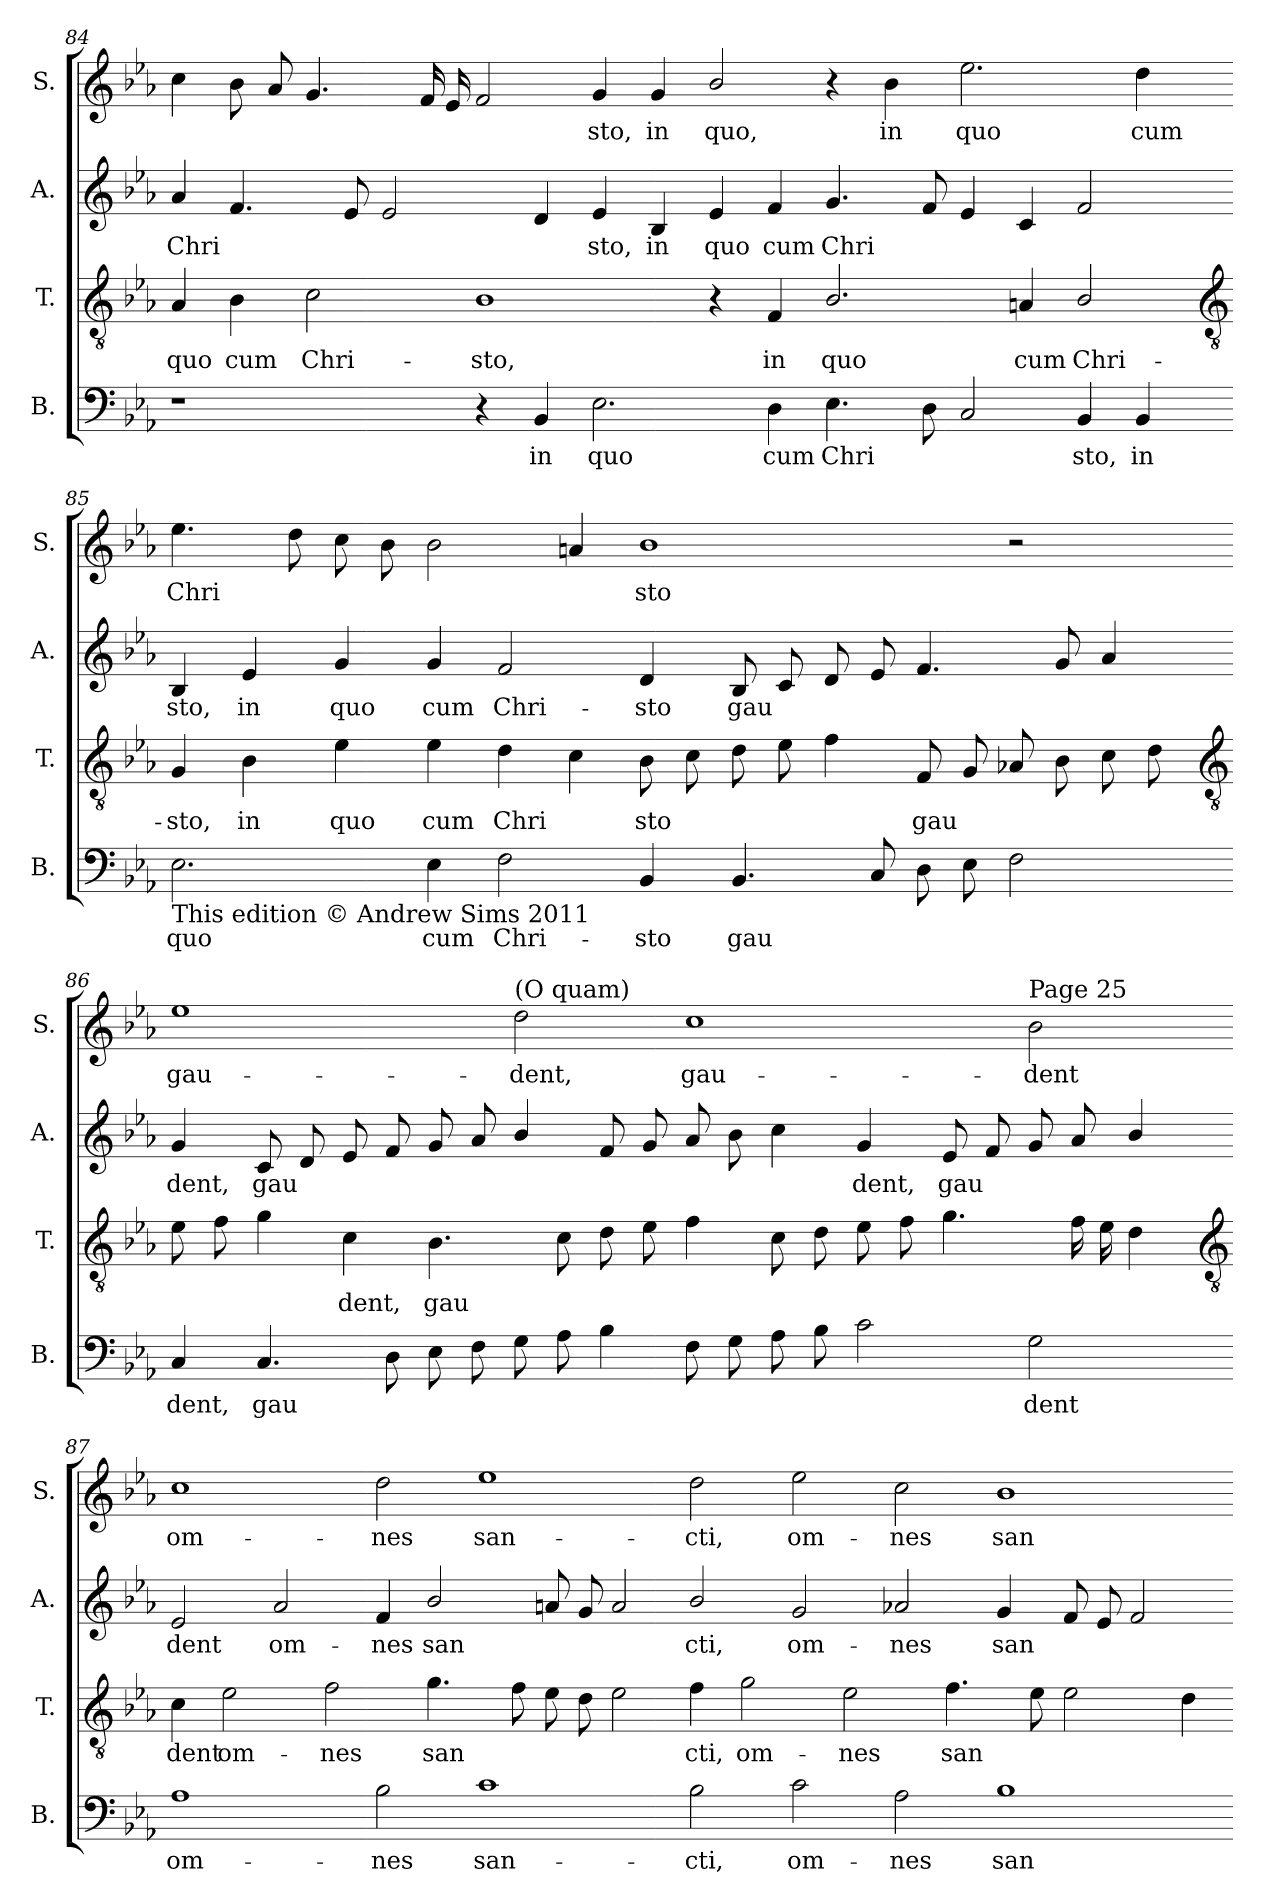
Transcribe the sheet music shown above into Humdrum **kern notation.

**kern	**text	**kern	**text	**kern	**text	**kern	**text
*part4	*part4	*part3	*part3	*part2	*part2	*part1	*part1
*staff4	*staff4	*staff3	*staff3	*staff2	*staff2	*staff1	*staff1
*I"B.	*	*I"T.	*	*I"A.	*	*I"S.	*
*I'B.	*	*I'T.	*	*I'A.	*	*I'S.	*
!!LO:LB:g=z
*clefF4	*	*clefGv2	*	*clefG2	*	*clefG2	*
*k[b-e-a-]	*	*k[b-e-a-]	*	*k[b-e-a-]	*	*k[b-e-a-]	*
*E-:	*	*E-:	*	*E-:	*	*E-:	*
=84	=84	=84	=84	=84	=84	=84	=84
!	!	!	!LO:LY:b	!	!LO:LY:b	!	!
1r	.	4A-	quo	4a-	Chri	4cc	.
!	!	!	!LO:LY:b	!	!	!	!
.	.	4B-	cum	4.f	.	8b-	.
.	.	.	.	.	.	8a-	.
!	!	!	!LO:LY:b	!	!	!	!
.	.	2c	Chri-	.	.	4.g	.
.	.	.	.	8e-	.	.	.
.	.	.	.	2e-	.	.	.
.	.	.	.	.	.	16f	.
.	.	.	.	.	.	16e-	.
!	!	!	!LO:LY:b	!	!	!	!
4r	.	1B-	-sto,	.	.	2f	.
!	!LO:LY:b	!	!	!	!	!	!
4BB-	in	.	.	4d	.	.	.
!	!LO:LY:b	!	!	!	!LO:LY:b	!	!LO:LY:b
2.E-	quo	.	.	4e-	sto,	4g	sto,
!	!	!	!	!	!LO:LY:b	!	!LO:LY:b
.	.	.	.	4B-	in	4g	in
!	!	!	!	!	!LO:LY:b	!	!LO:LY:b
.	.	4r	.	4e-	quo	2b-/	quo,
!	!LO:LY:b	!	!LO:LY:b	!	!LO:LY:b	!	!
4D	cum	4F	in	4f	cum	.	.
!	!LO:LY:b	!	!LO:LY:b	!	!LO:LY:b	!	!
4.E-	Chri	2.B-/	quo	4.g	Chri	4r	.
!	!	!	!	!	!	!	!LO:LY:b
.	.	.	.	.	.	4b-	in
8D	.	.	.	8f	.	.	.
!	!	!	!	!	!	!	!LO:LY:b
2C	.	.	.	4e-	.	2.ee-	quo
!	!	!	!LO:LY:b	!	!	!	!
.	.	4An/	cum	4c	.	.	.
!	!LO:LY:b	!	!LO:LY:b	!	!	!	!
4BB-	sto,	2B-/	Chri-	2f	.	.	.
!	!LO:LY:b	!	!	!	!	!	!LO:LY:b
4BB-	in	.	.	.	.	4dd	cum
!!LO:LB:g=z
=85-	=85-	=85-	=85-	=85-	=85-	=85-	=85-
*	*	*clefGv2	*	*	*	*	*
!LO:TX:b:t=This edition © Andrew Sims 2011	!	!	!	!	!	!	!
!	!LO:LY:b	!	!LO:LY:b	!	!LO:LY:b	!	!LO:LY:b
2.E-	quo	4G	-sto,	4B-	sto,	4.ee-	Chri
!	!	!	!LO:LY:b	!	!LO:LY:b	!	!
.	.	4B-	in	4e-	in	.	.
.	.	.	.	.	.	8dd	.
!	!	!	!LO:LY:b	!	!LO:LY:b	!	!
.	.	4e-	quo	4g	quo	8cc	.
.	.	.	.	.	.	8b-	.
!	!LO:LY:b	!	!LO:LY:b	!	!LO:LY:b	!	!
4E-	cum	4e-	cum	4g	cum	2b-	.
!	!LO:LY:b	!	!LO:LY:b	!	!LO:LY:b	!	!
2F	Chri-	4d	Chri	2f	Chri-	.	.
.	.	4c	.	.	.	4an	.
!	!LO:LY:b	!	!LO:LY:b	!	!LO:LY:b	!	!LO:LY:b
4BB-	-sto	8B-	sto	4d	-sto	1b-	sto
.	.	8c	.	.	.	.	.
!	!LO:LY:b	!	!	!	!LO:LY:b	!	!
4.BB-	gau	8d	.	8B-	gau	.	.
.	.	8e-	.	8c	.	.	.
.	.	4f	.	8d	.	.	.
8C	.	.	.	8e-	.	.	.
!	!	!	!LO:LY:b	!	!	!	!
8D	.	8F	gau	4.f	.	.	.
8E-	.	8G	.	.	.	.	.
2F	.	8A-	.	.	.	2r	.
.	.	8B-	.	8g	.	.	.
.	.	8c	.	4a-	.	.	.
.	.	8d	.	.	.	.	.
!!LO:LB:g=z
=86-	=86-	=86-	=86-	=86-	=86-	=86-	=86-
*	*	*clefGv2	*	*	*	*	*
!	!LO:LY:b	!	!	!	!LO:LY:b	!	!LO:LY:b
4C	dent,	8e-	.	4g	dent,	1ee-	gau-
.	.	8f	.	.	.	.	.
!	!LO:LY:b	!	!	!	!LO:LY:b	!	!
4.C	gau	4g	.	8c	gau	.	.
.	.	.	.	8d	.	.	.
!	!	!	!LO:LY:b	!	!	!	!
.	.	4c	dent,	8e-	.	.	.
8D	.	.	.	8f	.	.	.
!	!	!	!LO:LY:b	!	!	!	!
8E-	.	4.B-	gau	8g	.	.	.
8F	.	.	.	8a-	.	.	.
!	!	!	!	!	!	!LO:TX:a:t=(O quam)	!
!	!	!	!	!	!	!	!LO:LY:b
8G	.	.	.	4b-/	.	2dd	-dent,
8A-	.	8c	.	.	.	.	.
4B-	.	8d	.	8f	.	.	.
.	.	8e-	.	8g	.	.	.
!	!	!	!	!	!	!	!LO:LY:b
8F	.	4f	.	8a-	.	1cc	gau-
8G	.	.	.	8b-	.	.	.
8A-	.	8c	.	4cc	.	.	.
8B-	.	8d	.	.	.	.	.
!	!	!	!	!	!LO:LY:b	!	!
2c	.	8e-	.	4g	dent,	.	.
.	.	8f	.	.	.	.	.
!	!	!	!	!	!LO:LY:b	!	!
.	.	4.g	.	8e-	gau	.	.
.	.	.	.	8f	.	.	.
!	!	!	!	!	!	!LO:TX:a:t=Page 25	!
!	!LO:LY:b	!	!	!	!	!	!LO:LY:b
2G	dent	.	.	8g	.	2b-	-dent
.	.	16f	.	8a-	.	.	.
.	.	16e-	.	.	.	.	.
.	.	4d	.	4b-/	.	.	.
!!LO:LB:g=z
=87-	=87-	=87-	=87-	=87-	=87-	=87-	=87-
*	*	*clefGv2	*	*	*	*	*
!	!LO:LY:b	!	!LO:LY:b	!	!LO:LY:b	!	!LO:LY:b
1A-	om-	4c	dent	2e-	dent	1cc	om-
!	!	!	!LO:LY:b	!	!	!	!
.	.	2e-	om-	.	.	.	.
!	!	!	!	!	!LO:LY:b	!	!
.	.	.	.	2a-	om-	.	.
!	!	!	!LO:LY:b	!	!	!	!
.	.	2f	-nes	.	.	.	.
!	!LO:LY:b	!	!	!	!LO:LY:b	!	!LO:LY:b
2B-	-nes	.	.	4f	-nes	2dd	-nes
!	!	!	!LO:LY:b	!	!LO:LY:b	!	!
.	.	4.g	san	2b-/	san	.	.
!	!LO:LY:b	!	!	!	!	!	!LO:LY:b
1c	san-	.	.	.	.	1ee-	san-
.	.	8f	.	.	.	.	.
.	.	8e-	.	8an/	.	.	.
.	.	8d	.	8g/	.	.	.
.	.	2e-	.	2a/	.	.	.
!	!LO:LY:b	!	!LO:LY:b	!	!LO:LY:b	!	!LO:LY:b
2B-	-cti,	4f	cti,	2b-/	cti,	2dd	-cti,
!	!	!	!LO:LY:b	!	!	!	!
.	.	2g	om-	.	.	.	.
!	!LO:LY:b	!	!	!	!LO:LY:b	!	!LO:LY:b
2c	om-	.	.	2g	om-	2ee-	om-
!	!	!	!LO:LY:b	!	!	!	!
.	.	2e-	-nes	.	.	.	.
!	!LO:LY:b	!	!	!	!LO:LY:b	!	!LO:LY:b
2A-	-nes	.	.	2a-X	-nes	2cc	-nes
!	!	!	!LO:LY:b	!	!	!	!
.	.	4.f	san	.	.	.	.
!	!LO:LY:b	!	!	!	!LO:LY:b	!	!LO:LY:b
1B-	san-	.	.	4g	san	1b-	san-
.	.	8e-	.	.	.	.	.
.	.	2e-	.	8f	.	.	.
.	.	.	.	8e-	.	.	.
.	.	.	.	2f	.	.	.
.	.	4d	.	.	.	.	.
=-	=-	=-	=-	=-	=-	=-	=-
*-	*-	*-	*-	*-	*-	*-	*-
